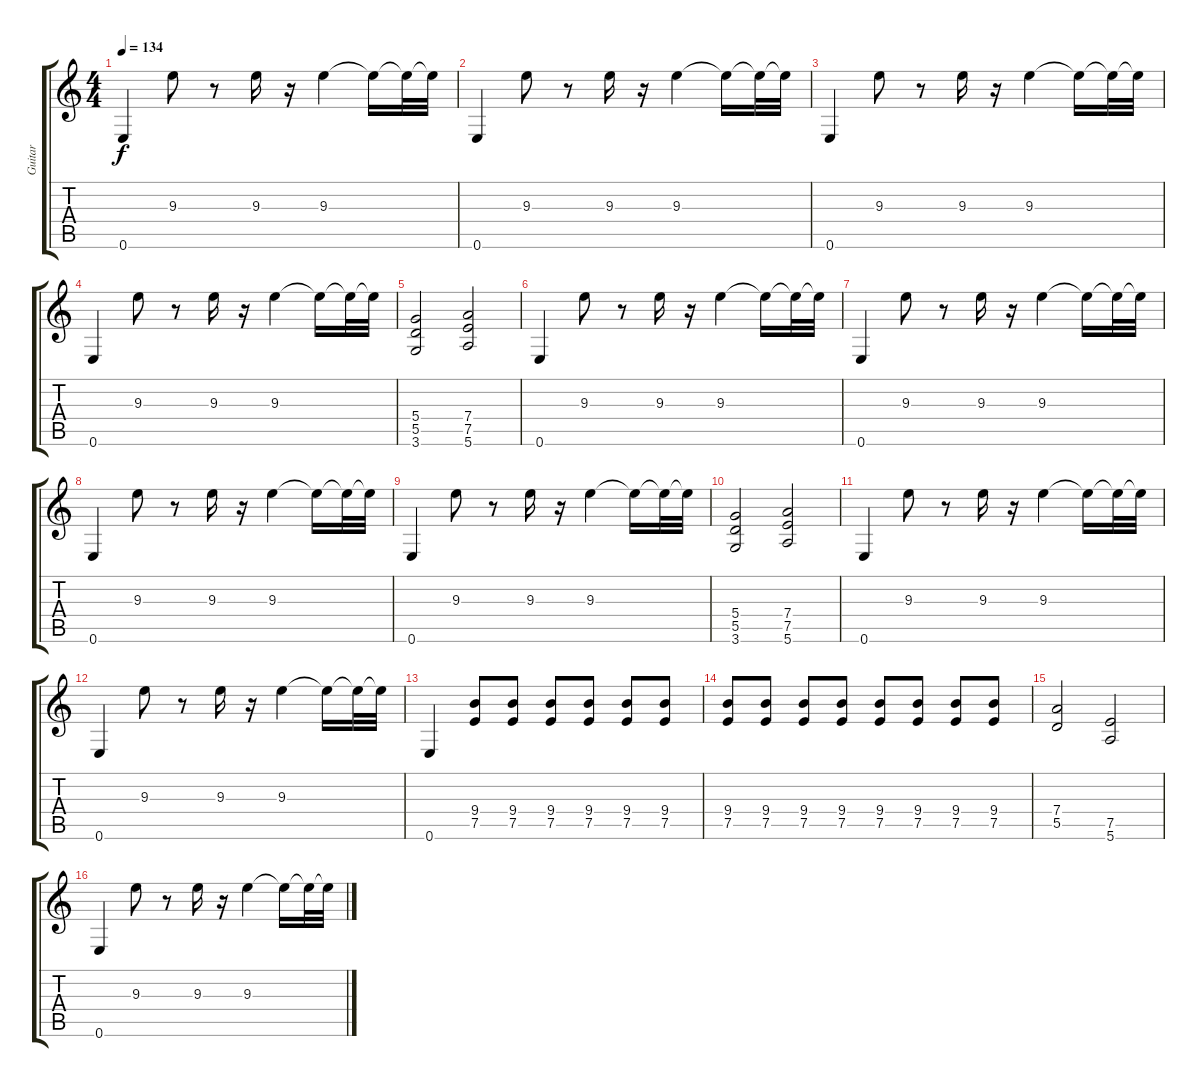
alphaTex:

\track ("Guitar" "Guitar") {instrument distortionguitar}
\staff {score tabs}
\tuning (E4 B3 G3 D3 A2 E2) {hide}
\ts (4 4)
\tempo 134
\clef g2
\ks c
0.6.4{dy f} 9.3.8 r.8 9.3.16 r.16 9.3.4 9.3{t}.16 9.3{t}.32 9.3{t}.32 |
0.6.4 9.3.8 r.8 9.3.16 r.16 9.3.4 9.3{t}.16 9.3{t}.32 9.3{t}.32 |
0.6.4 9.3.8 r.8 9.3.16 r.16 9.3.4 9.3{t}.16 9.3{t}.32 9.3{t}.32 |
0.6.4 9.3.8 r.8 9.3.16 r.16 9.3.4 9.3{t}.16 9.3{t}.32 9.3{t}.32 |
(5.4 5.5 3.6).2 (7.4 7.5 5.6).2 |
0.6.4 9.3.8 r.8 9.3.16 r.16 9.3.4 9.3{t}.16 9.3{t}.32 9.3{t}.32 |
0.6.4 9.3.8 r.8 9.3.16 r.16 9.3.4 9.3{t}.16 9.3{t}.32 9.3{t}.32 |
0.6.4 9.3.8 r.8 9.3.16 r.16 9.3.4 9.3{t}.16 9.3{t}.32 9.3{t}.32 |
0.6.4 9.3.8 r.8 9.3.16 r.16 9.3.4 9.3{t}.16 9.3{t}.32 9.3{t}.32 |
(5.4 5.5 3.6).2 (7.4 7.5 5.6).2 |
0.6.4 9.3.8 r.8 9.3.16 r.16 9.3.4 9.3{t}.16 9.3{t}.32 9.3{t}.32 |
0.6.4 9.3.8 r.8 9.3.16 r.16 9.3.4 9.3{t}.16 9.3{t}.32 9.3{t}.32 |
0.6.4 (9.4 7.5).8 (9.4 7.5).8 (9.4 7.5).8 (9.4 7.5).8 (9.4 7.5).8 (9.4 7.5).8 |
(9.4 7.5).8 (9.4 7.5).8 (9.4 7.5).8 (9.4 7.5).8 (9.4 7.5).8 (9.4 7.5).8 (9.4 7.5).8 (9.4 7.5).8 |
(7.4 5.5).2 (7.5 5.6).2 |
0.6.4 9.3.8 r.8 9.3.16 r.16 9.3.4 9.3{t}.16 9.3{t}.32 9.3{t}.32
